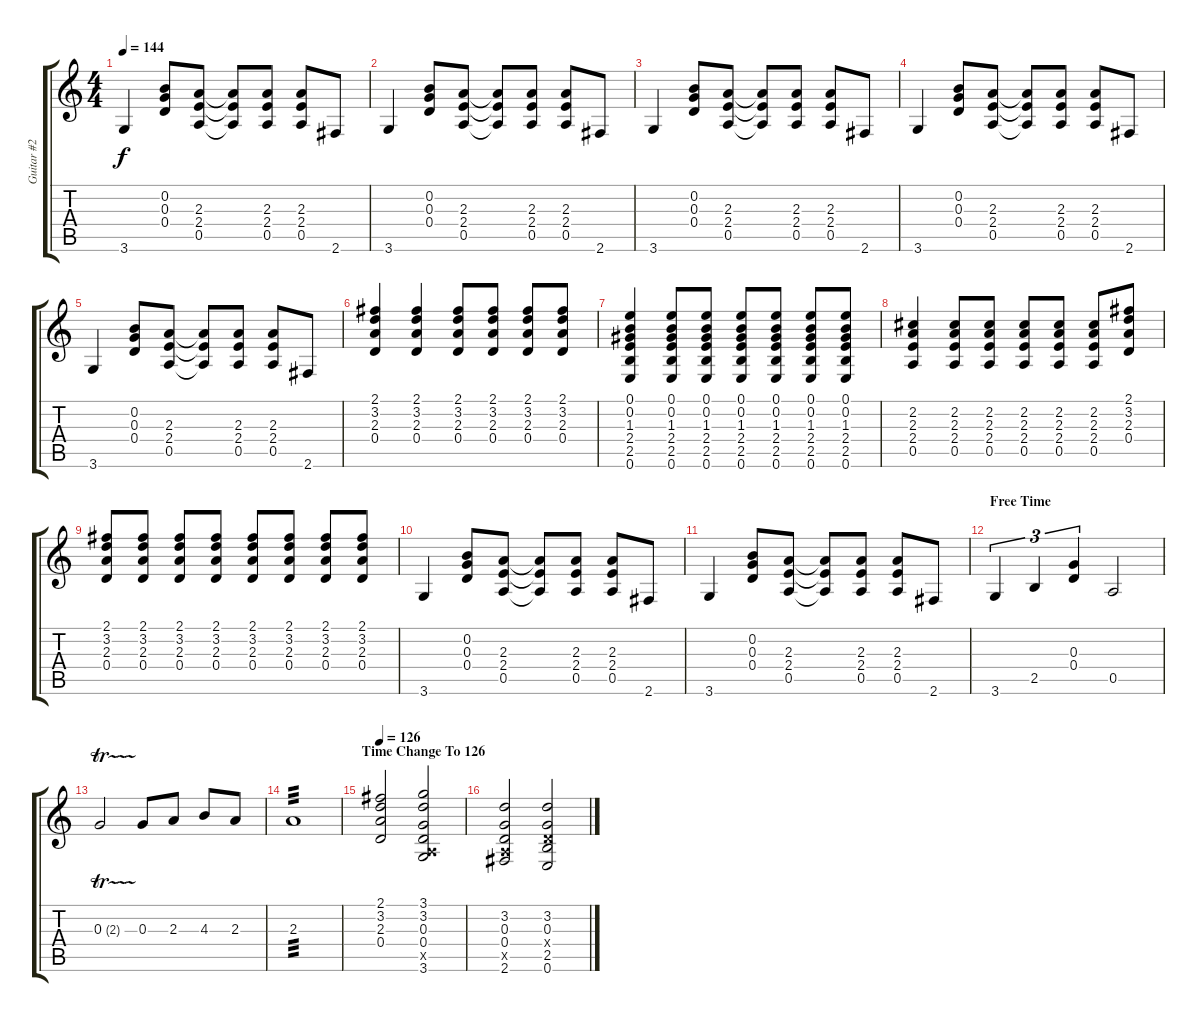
\track ("Guitar #2 - 12 String" "Guitar #2 ") {instrument electricguitarclean}
\staff {score tabs}
\tuning (E4 B3 G3 D3 A2 E2) {hide}
\ts (4 4)
\tempo 144
\clef g2
\ks c
3.6.4{dy f} (0.2 0.3 0.4).8 (2.3 2.4 0.5).8 (2.3{t} 2.4{t} 0.5{t}).8 (2.3 2.4 0.5).8 (2.3 2.4 0.5).8 2.6.8 |
3.6.4 (0.2 0.3 0.4).8 (2.3 2.4 0.5).8 (2.3{t} 2.4{t} 0.5{t}).8 (2.3 2.4 0.5).8 (2.3 2.4 0.5).8 2.6.8 |
3.6.4 (0.2 0.3 0.4).8 (2.3 2.4 0.5).8 (2.3{t} 2.4{t} 0.5{t}).8 (2.3 2.4 0.5).8 (2.3 2.4 0.5).8 2.6.8 |
3.6.4 (0.2 0.3 0.4).8 (2.3 2.4 0.5).8 (2.3{t} 2.4{t} 0.5{t}).8 (2.3 2.4 0.5).8 (2.3 2.4 0.5).8 2.6.8 |
3.6.4 (0.2 0.3 0.4).8 (2.3 2.4 0.5).8 (2.3{t} 2.4{t} 0.5{t}).8 (2.3 2.4 0.5).8 (2.3 2.4 0.5).8 2.6.8 |
(2.1 3.2 2.3 0.4).4 (2.1 3.2 2.3 0.4).4 (2.1 3.2 2.3 0.4).8 (2.1 3.2 2.3 0.4).8 (2.1 3.2 2.3 0.4).8 (2.1 3.2 2.3 0.4).8 |
(0.1 0.2 1.3 2.4 2.5 0.6).4 (0.1 0.2 1.3 2.4 2.5 0.6).8 (0.1 0.2 1.3 2.4 2.5 0.6).8 (0.1 0.2 1.3 2.4 2.5 0.6).8 (0.1 0.2 1.3 2.4 2.5 0.6).8 (0.1 0.2 1.3 2.4 2.5 0.6).8 (0.1 0.2 1.3 2.4 2.5 0.6).8 |
(2.2 2.3 2.4 0.5).4 (2.2 2.3 2.4 0.5).8 (2.2 2.3 2.4 0.5).8 (2.2 2.3 2.4 0.5).8 (2.2 2.3 2.4 0.5).8 (2.2 2.3 2.4 0.5).8 (2.1 3.2 2.3 0.4).8 |
(2.1 3.2 2.3 0.4).8 (2.1 3.2 2.3 0.4).8 (2.1 3.2 2.3 0.4).8 (2.1 3.2 2.3 0.4).8 (2.1 3.2 2.3 0.4).8 (2.1 3.2 2.3 0.4).8 (2.1 3.2 2.3 0.4).8 (2.1 3.2 2.3 0.4).8 |
3.6.4 (0.2 0.3 0.4).8 (2.3 2.4 0.5).8 (2.3{t} 2.4{t} 0.5{t}).8 (2.3 2.4 0.5).8 (2.3 2.4 0.5).8 2.6.8 |
3.6.4 (0.2 0.3 0.4).8 (2.3 2.4 0.5).8 (2.3{t} 2.4{t} 0.5{t}).8 (2.3 2.4 0.5).8 (2.3 2.4 0.5).8 2.6.8 |
\section ("" "Free Time")
3.6.4{tu (3 2)} 2.5.4{tu (3 2)} (0.3 0.4).4{tu (3 2)} 0.5.2 |
0.3{tr (2 64)}.2 0.3.8 2.3.8 4.3.8 2.3.8 |
2.3.1{tp 3} |
\section ("" "Time Change To 126")
\tempo 126
(2.1 3.2 2.3 0.4).2 (3.1 3.2 0.3 0.4 0.5{x} 3.6).2 |
(3.2 0.3 0.4 0.5{x} 2.6).2 (3.2 0.3 0.4{x} 2.5 0.6).2
